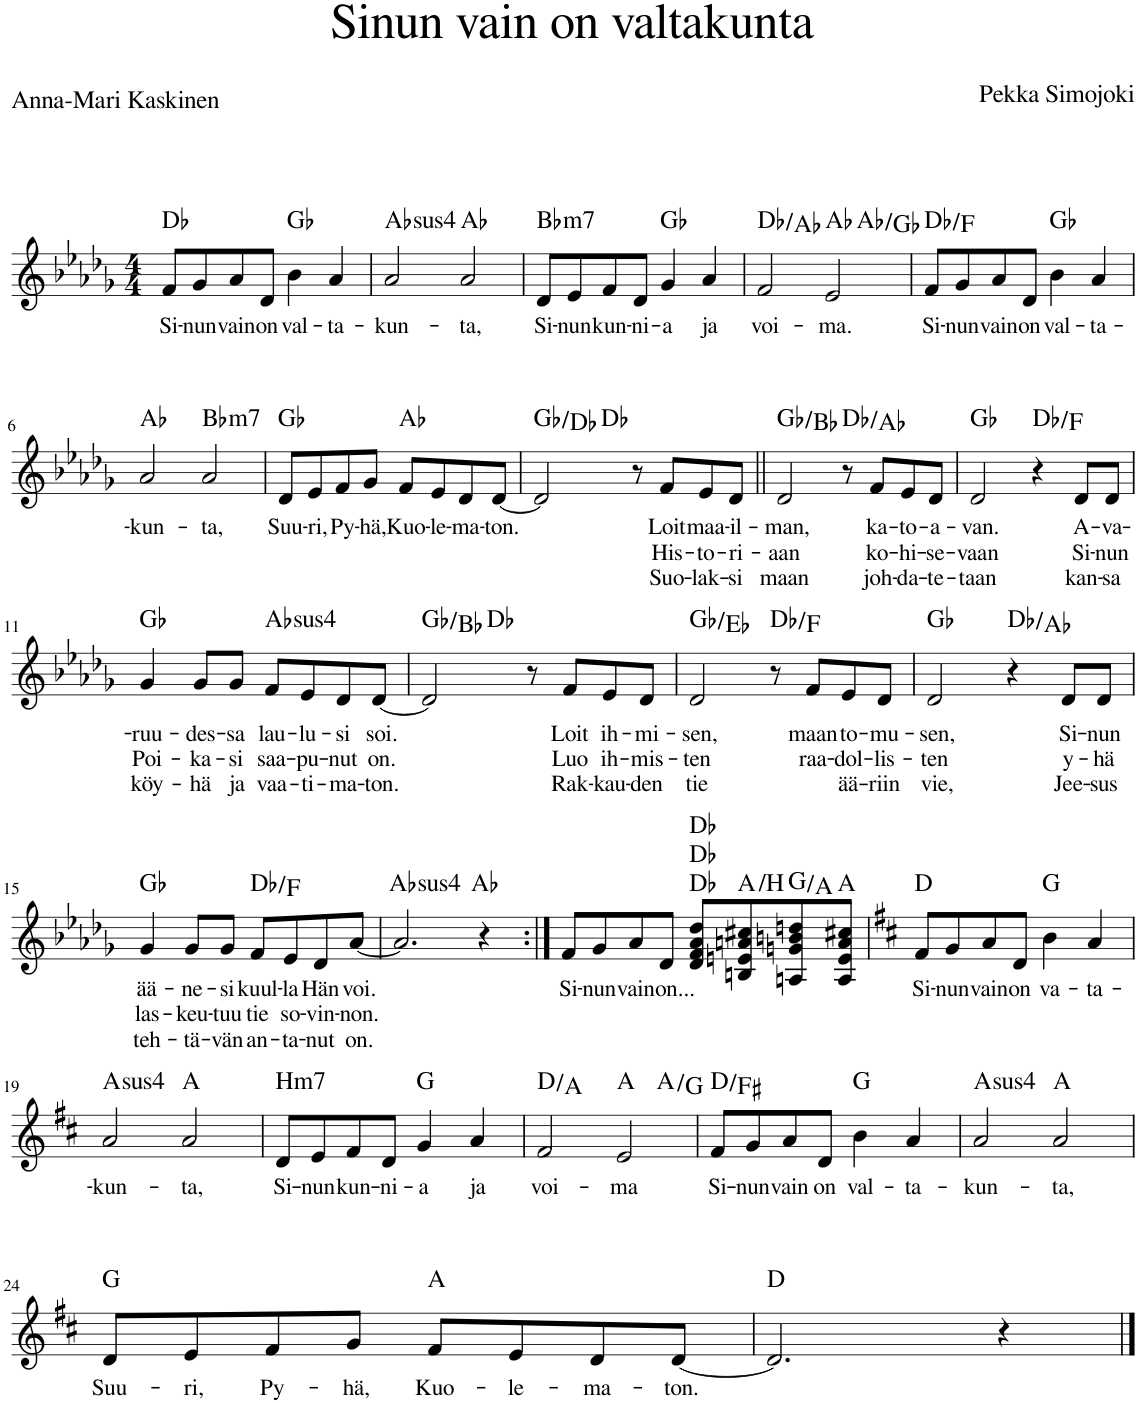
**kern	**text	**text	**text	**harte
*part1	*part1	*part1	*part1	*part1
*staff1	*staff1	*staff1	*staff1	*
*I"Piano	*	*	*	*
*I'Pno.	*	*	*	*
*clefG2	*	*	*	*
*k[b-e-a-d-g-]	*	*	*	*
*M4/4	*	*	*	*
=1	=1	=1	=1	=1
!	!LO:LY:b	!	!	!
8f/L	Si-	.	.	Db:maj
!	!LO:LY:b	!	!	!
8g-/	-nun	.	.	.
!	!LO:LY:b	!	!	!
8a-/	vain	.	.	.
!	!LO:LY:b	!	!	!
8d-/J	on	.	.	.
!	!LO:LY:b	!	!	!
4b-\	val-	.	.	Gb:maj
!	!LO:LY:b	!	!	!
4a-/	-ta-	.	.	.
=2	=2	=2	=2	=2
!	!LO:LY:b	!	!	!LO:H:kt=4
2a-/	-kun-	.	.	Ab:sus4
!	!LO:LY:b	!	!	!
2a-/	-ta,	.	.	Ab:maj
=3	=3	=3	=3	=3
!	!LO:LY:b	!	!	!LO:H:kt=m7
8d-/L	Si-	.	.	Bb:min7
!	!LO:LY:b	!	!	!
8e-/	-nun	.	.	.
!	!LO:LY:b	!	!	!
8f/	kun-	.	.	.
!	!LO:LY:b	!	!	!
8d-/J	-ni-	.	.	.
!	!LO:LY:b	!	!	!
4g-/	-a	.	.	Gb:maj
!	!LO:LY:b	!	!	!
4a-/	ja	.	.	.
=4	=4	=4	=4	=4
!	!LO:LY:b	!	!	!
*^	*	*	*	*
2f/	2.ryy	voi-	.	.	Db:maj/5
!	!	!LO:LY:b	!	!	!
2e-/	.	-ma.	.	.	Ab:maj
.	4ryy	.	.	.	Ab:maj/b7
=5	=5	=5	=5	=5	=5
!	!	!LO:LY:b	!	!	!
*v	*v	*	*	*	*
8f/L	Si-	.	.	Db:maj/3
!	!LO:LY:b	!	!	!
8g-/	-nun	.	.	.
!	!LO:LY:b	!	!	!
8a-/	vain	.	.	.
!	!LO:LY:b	!	!	!
8d-/J	on	.	.	.
!	!LO:LY:b	!	!	!
4b-\	val-	.	.	Gb:maj
!	!LO:LY:b	!	!	!
4a-/	-ta-	.	.	.
!!LO:LB:g=z
=6	=6	=6	=6	=6
!	!LO:LY:b	!	!	!
2a-/	-kun-	.	.	Ab:maj
!	!LO:LY:b	!	!	!LO:H:kt=m7
2a-/	-ta,	.	.	Bb:min7
=7	=7	=7	=7	=7
!	!LO:LY:b	!	!	!
8d-/L	Suu-	.	.	Gb:maj
!	!LO:LY:b	!	!	!
8e-/	-ri,	.	.	.
!	!LO:LY:b	!	!	!
8f/	Py-	.	.	.
!	!LO:LY:b	!	!	!
8g-/J	-hä,	.	.	.
!	!LO:LY:b	!	!	!
8f/L	Kuo-	.	.	Ab:maj
!	!LO:LY:b	!	!	!
8e-/	-le-	.	.	.
!	!LO:LY:b	!	!	!
8d-/	-ma-	.	.	.
!	!LO:LY:b	!	!	!
[8d-/J	-ton.	.	.	.
=8	=8	=8	=8	=8
*^	*	*	*	*
2d-/]	4ryy	.	.	.	Gb:maj/5
.	2.ryy	.	.	.	Db:maj
8r	.	.	.	.	.
!	!	!LO:LY:b	!LO:LY:b	!LO:LY:b	!
8f/L	.	Loit	His-	Suo-	.
!	!	!LO:LY:b	!LO:LY:b	!LO:LY:b	!
8e-/	.	maa-	-to-	-lak-	.
!	!	!LO:LY:b	!LO:LY:b	!LO:LY:b	!
8d-/J	.	-il-	-ri-	-si	.
=9||	=9||	=9||	=9||	=9||	=9||
!	!	!LO:LY:b	!LO:LY:b	!LO:LY:b	!
*v	*v	*	*	*	*
2d-/	-man,	-aan	maan	Gb:maj/3
8r	.	.	.	Db:maj/5
!	!LO:LY:b	!LO:LY:b	!LO:LY:b	!
8f/L	ka-	ko-	joh-	.
!	!LO:LY:b	!LO:LY:b	!LO:LY:b	!
8e-/	-to-	-hi-	-da-	.
!	!LO:LY:b	!LO:LY:b	!LO:LY:b	!
8d-/J	-a-	-se-	-te-	.
=10	=10	=10	=10	=10
!	!LO:LY:b	!LO:LY:b	!LO:LY:b	!
2d-/	-van.	-vaan	-taan	Gb:maj
4r	.	.	.	Db:maj/3
!	!LO:LY:b	!LO:LY:b	!LO:LY:b	!
8d-/L	A-	Si-	kan-	.
!	!LO:LY:b	!LO:LY:b	!LO:LY:b	!
8d-/J	-va-	-nun	-sa	.
!!LO:LB:g=z
=11	=11	=11	=11	=11
!	!LO:LY:b	!LO:LY:b	!LO:LY:b	!
4g-/	-ruu-	Poi-	köy-	Gb:maj
!	!LO:LY:b	!LO:LY:b	!LO:LY:b	!
8g-/L	-des-	-ka-	-hä	.
!	!LO:LY:b	!LO:LY:b	!LO:LY:b	!
8g-/J	-sa	-si	ja	.
!	!LO:LY:b	!LO:LY:b	!LO:LY:b	!LO:H:kt=4
8f/L	lau-	saa-	vaa-	Ab:sus4
!	!LO:LY:b	!LO:LY:b	!LO:LY:b	!
8e-/	-lu-	-pu-	-ti-	.
!	!LO:LY:b	!LO:LY:b	!LO:LY:b	!
8d-/	-si	-nut	-ma-	.
!	!LO:LY:b	!LO:LY:b	!LO:LY:b	!
[8d-/J	soi.	on.	-ton.	.
=12	=12	=12	=12	=12
*^	*	*	*	*
2d-/]	4ryy	.	.	.	Gb:maj/3
.	2.ryy	.	.	.	Db:maj
8r	.	.	.	.	.
!	!	!LO:LY:b	!LO:LY:b	!LO:LY:b	!
8f/L	.	Loit	Luo	Rak-	.
!	!	!LO:LY:b	!LO:LY:b	!LO:LY:b	!
8e-/	.	ih-	ih-	-kau-	.
!	!	!LO:LY:b	!LO:LY:b	!LO:LY:b	!
8d-/J	.	-mi-	-mis-	-den	.
=13	=13	=13	=13	=13	=13
!	!	!LO:LY:b	!LO:LY:b	!LO:LY:b	!
*v	*v	*	*	*	*
2d-/	-sen,	-ten	tie	Gb:maj/6
8r	.	.	.	Db:maj/3
!	!LO:LY:b	!LO:LY:b	!	!
8f/L	maan	raa-	.	.
!	!LO:LY:b	!LO:LY:b	!LO:LY:b	!
8e-/	to-	-dol-	ää-	.
!	!LO:LY:b	!LO:LY:b	!LO:LY:b	!
8d-/J	-mu-	-lis-	-riin	.
=14	=14	=14	=14	=14
!	!LO:LY:b	!LO:LY:b	!LO:LY:b	!
2d-/	-sen,	-ten	vie,	Gb:maj
4r	.	.	.	Db:maj/5
!	!LO:LY:b	!LO:LY:b	!LO:LY:b	!
8d-/L	Si-	y-	Jee-	.
!	!LO:LY:b	!LO:LY:b	!LO:LY:b	!
8d-/J	-nun	-hä	-sus	.
!!LO:LB:g=z
=15	=15	=15	=15	=15
!	!LO:LY:b	!LO:LY:b	!LO:LY:b	!
4g-/	ää-	las-	teh-	Gb:maj
!	!LO:LY:b	!LO:LY:b	!LO:LY:b	!
8g-/L	-ne-	-keu-	-tä-	.
!	!LO:LY:b	!LO:LY:b	!LO:LY:b	!
8g-/J	-si	-tuu	-vän	.
!	!LO:LY:b	!LO:LY:b	!LO:LY:b	!
8f/L	kuul-	tie	an-	Db:maj/3
!	!LO:LY:b	!LO:LY:b	!LO:LY:b	!
8e-/	-la	so-	-ta-	.
!	!LO:LY:b	!LO:LY:b	!LO:LY:b	!
8d-/	Hän	-vin-	-nut	.
!	!LO:LY:b	!LO:LY:b	!LO:LY:b	!
[8a-/J	voi.	-non.	on.	.
=16	=16	=16	=16	=16
!	!	!	!	!LO:H:kt=4
*^	*	*	*	*
2.a-/]	2ryy	.	.	.	Ab:sus4
.	2ryy	.	.	.	Ab:maj
4r	.	.	.	.	.
=17:|!	=17:|!	=17:|!	=17:|!	=17:|!	=17:|!
!	!	!LO:LY:b	!	!	!
*v	*v	*	*	*	*
8f/L	Si-	.	.	.
!	!LO:LY:b	!	!	!
8g-/	-nun	.	.	.
!	!LO:LY:b	!	!	!
8a-/	vain	.	.	.
!	!LO:LY:b	!	!	!
8d-/J	on...	.	.	.
8d-/ 8f/ 8a-/ 8dd-/L	.	.	.	Db:maj Db:maj Db:maj
8Bn/ 8en/ 8an/ 8cc#X/	.	.	.	A:maj
8An/ 8gn/ 8bn/ 8ddn/	.	.	.	G:maj/2
8A/ 8e/ 8a/ 8cc#X/J	.	.	.	A:maj
=18	=18	=18	=18	=18
*k[f#c#]	*	*	*	*
!	!LO:LY:b	!	!	!
8f#/L	Si-	.	.	D:maj
!	!LO:LY:b	!	!	!
8g/	-nun	.	.	.
!	!LO:LY:b	!	!	!
8a/	vain	.	.	.
!	!LO:LY:b	!	!	!
8d/J	on	.	.	.
!	!LO:LY:b	!	!	!
4b\	va-	.	.	G:maj
!	!LO:LY:b	!	!	!
4a/	-ta-	.	.	.
!!LO:LB:g=z
=19	=19	=19	=19	=19
!	!LO:LY:b	!	!	!LO:H:kt=4
2a/	-kun-	.	.	A:sus4
!	!LO:LY:b	!	!	!
2a/	-ta,	.	.	A:maj
=20	=20	=20	=20	=20
!	!LO:LY:b	!	!	!LO:H:kt=Hm7
8d/L	Si-	.	.	N
!	!LO:LY:b	!	!	!
8e/	-nun	.	.	.
!	!LO:LY:b	!	!	!
8f#/	kun-	.	.	.
!	!LO:LY:b	!	!	!
8d/J	-ni-	.	.	.
!	!LO:LY:b	!	!	!
4g/	-a	.	.	G:maj
!	!LO:LY:b	!	!	!
4a/	ja	.	.	.
=21	=21	=21	=21	=21
!	!LO:LY:b	!	!	!
*^	*	*	*	*
2f#/	2.ryy	voi-	.	.	D:maj/5
!	!	!LO:LY:b	!	!	!
2e/	.	-ma	.	.	A:maj
.	4ryy	.	.	.	A:maj/b7
=22	=22	=22	=22	=22	=22
!	!	!LO:LY:b	!	!	!
*v	*v	*	*	*	*
8f#/L	Si-	.	.	D:maj/3
!	!LO:LY:b	!	!	!
8g/	-nun	.	.	.
!	!LO:LY:b	!	!	!
8a/	vain	.	.	.
!	!LO:LY:b	!	!	!
8d/J	on	.	.	.
!	!LO:LY:b	!	!	!
4b\	val-	.	.	G:maj
!	!LO:LY:b	!	!	!
4a/	-ta-	.	.	.
=23	=23	=23	=23	=23
!	!LO:LY:b	!	!	!LO:H:kt=4
2a/	-kun-	.	.	A:sus4
!	!LO:LY:b	!	!	!
2a/	-ta,	.	.	A:maj
!!LO:LB:g=z
=24	=24	=24	=24	=24
!	!LO:LY:b	!	!	!
8d/L	Suu-	.	.	G:maj
!	!LO:LY:b	!	!	!
8e/	-ri,	.	.	.
!	!LO:LY:b	!	!	!
8f#/	Py-	.	.	.
!	!LO:LY:b	!	!	!
8g/J	-hä,	.	.	.
!	!LO:LY:b	!	!	!
8f#/L	Kuo-	.	.	A:maj
!	!LO:LY:b	!	!	!
8e/	-le-	.	.	.
!	!LO:LY:b	!	!	!
8d/	-ma-	.	.	.
!	!LO:LY:b	!	!	!
[8d/J	-ton.	.	.	.
=25	=25	=25	=25	=25
2.d/]	.	.	.	D:maj
4r	.	.	.	.
==	==	==	==	==
*-	*-	*-	*-	*-
